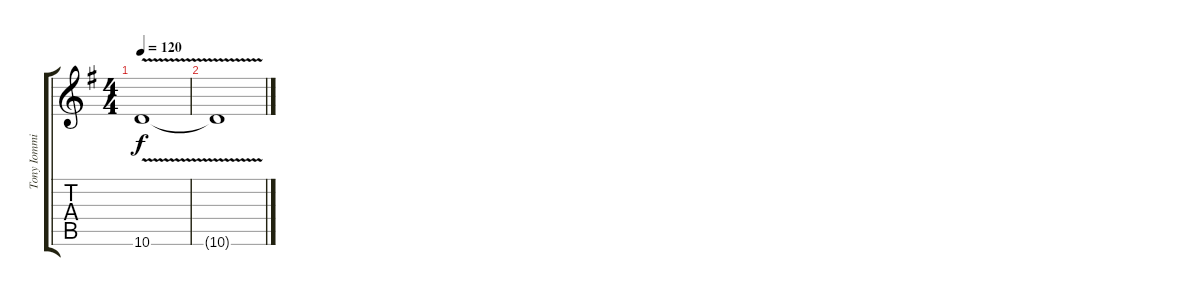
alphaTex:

\track ("Tony Iommi" "Tony Iommi") {instrument overdrivenguitar}
\staff {score tabs}
\tuning (E4 B3 G3 D3 A2 E2) {hide}
\ts (4 4)
\tempo 120
\clef g2
\ks g
10.6{v t}.1{dy f} |
10.6{t}.1
